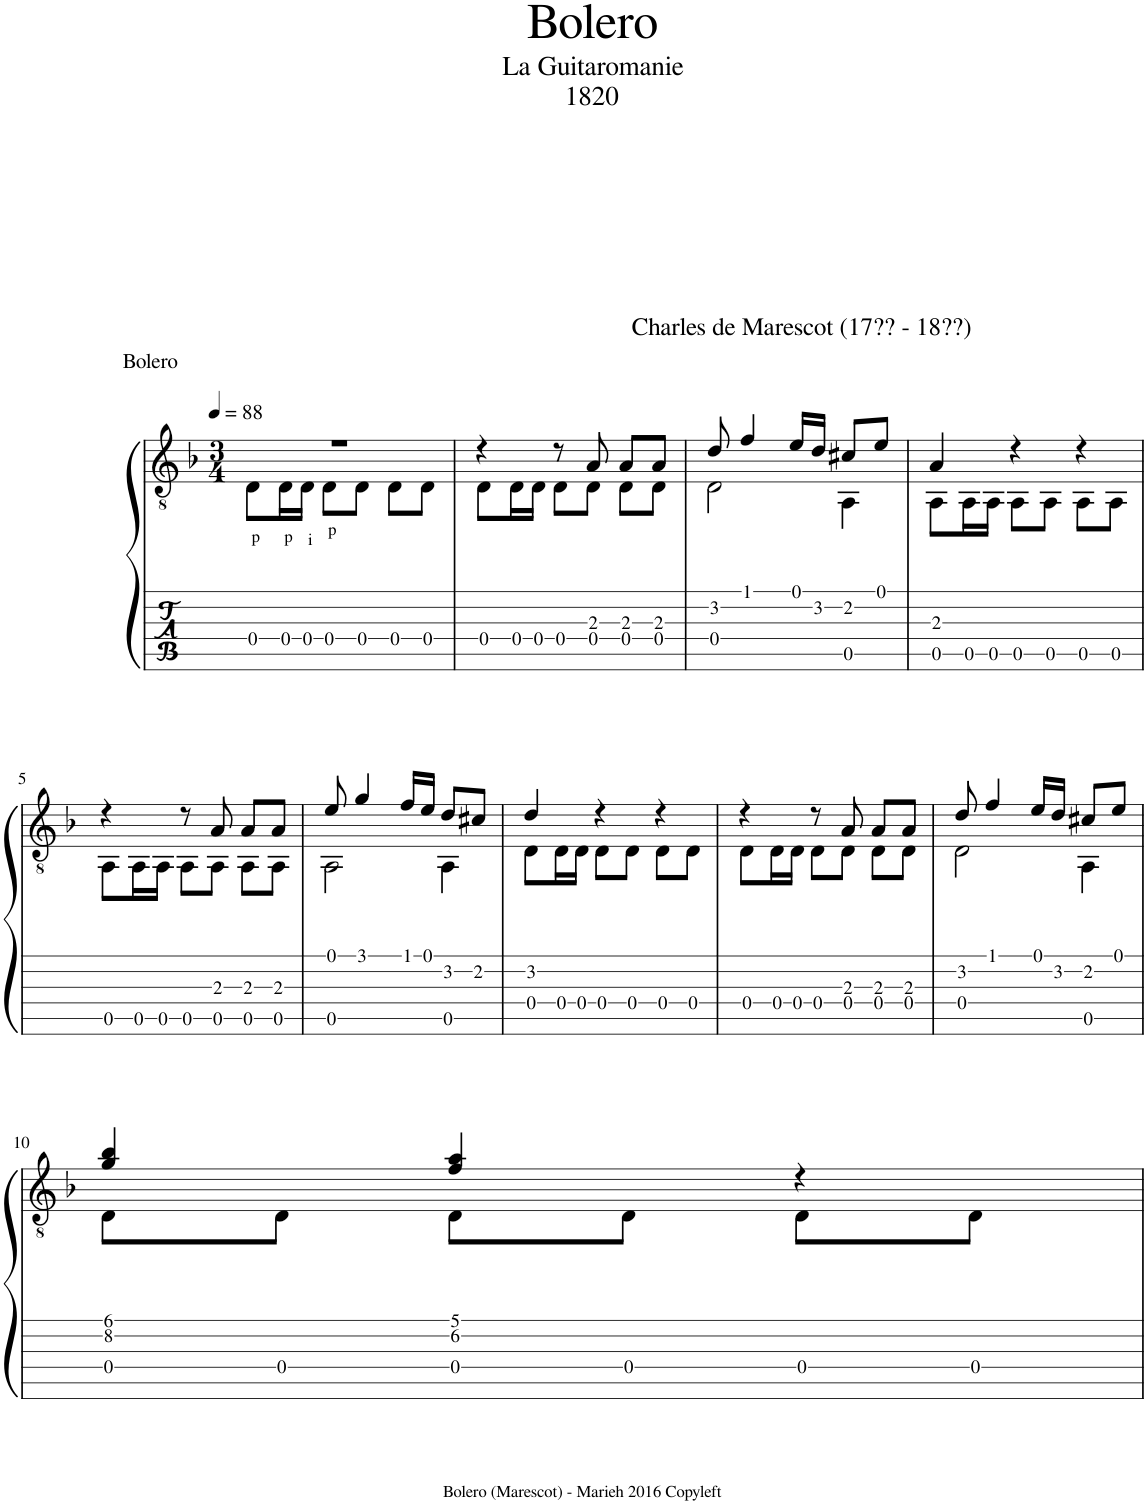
**kern	**kern
*part2	*part1
*staff2	*staff1
*I"Guitare classique [Tablature]	*I"Guitare classique
*stria6	*
*	*clefGv2
*k[b-]	*k[b-]
*M3/4	*M3/4
*MM88	*MM88
=1	=1
*^	*^
!	!	!LO:TX:a:t=Bolero	!
2.r	8DL	2.r	8D<\L
.	16DL	.	16D<\L
.	16DJJ	.	16D<\JJ
.	8DL	.	8D<\L
.	8DJ	.	8D\J
.	8DL	.	8D\L
.	8DJ	.	8D\J
=2	=2	=2	=2
4r	8DL	4r	8D\L
.	16DL	.	16D\L
.	16DJJ	.	16D\JJ
8r	8DL	8r	8D\L
8A	8DJ	8A/	8D\J
8AL	8DL	8A/L	8D\L
8AJ	8DJ	8A/J	8D\J
=3	=3	=3	=3
8d	2D	8d/	2D\
4f	.	4f/	.
16eLL	.	16e/LL	.
16dJJ	.	16d/JJ	.
8c#XL	4AA	8c#X/L	4AA\
8eJ	.	8e/J	.
=4	=4	=4	=4
4A	8AAL	4A/	8AA\L
.	16AAL	.	16AA\L
.	16AAJJ	.	16AA\JJ
4r	8AAL	4r	8AA\L
.	8AAJ	.	8AA\J
4r	8AAL	4r	8AA\L
.	8AAJ	.	8AA\J
!!LO:LB:g=z	!!
=5	=5	=5	=5
4r	8AAL	4r	8AA\L
.	16AAL	.	16AA\L
.	16AAJJ	.	16AA\JJ
8r	8AAL	8r	8AA\L
8A	8AAJ	8A/	8AA\J
8AL	8AAL	8A/L	8AA\L
8AJ	8AAJ	8A/J	8AA\J
=6	=6	=6	=6
8e	2AA	8e/	2AA\
4g	.	4g/	.
16fLL	.	16f/LL	.
16eJJ	.	16e/JJ	.
8dL	4AA	8d/L	4AA\
8c#XJ	.	8c#X/J	.
=7	=7	=7	=7
4d	8DL	4d/	8D\L
.	16DL	.	16D\L
.	16DJJ	.	16D\JJ
4r	8DL	4r	8D\L
.	8DJ	.	8D\J
4r	8DL	4r	8D\L
.	8DJ	.	8D\J
=8	=8	=8	=8
4r	8DL	4r	8D\L
.	16DL	.	16D\L
.	16DJJ	.	16D\JJ
8r	8DL	8r	8D\L
8A	8DJ	8A/	8D\J
8AL	8DL	8A/L	8D\L
8AJ	8DJ	8A/J	8D\J
=9	=9	=9	=9
8d	2D	8d/	2D\
4f	.	4f/	.
16eLL	.	16e/LL	.
16dJJ	.	16d/JJ	.
8c#XL	4AA	8c#X/L	4AA\
8eJ	.	8e/J	.
!!LO:LB:g=z	!!
=10	=10	=10	=10
4g 4b-	8DL	4g/ 4b-/	8D\L
.	8DJ	.	8D\J
4f 4a	8DL	4f/ 4a/	8D\L
.	8DJ	.	8D\J
4r	8DL	4r	8D\L
.	8DJ	.	8D\J
*v	*v	*	*
*	*v	*v
=	=
*-	*-
